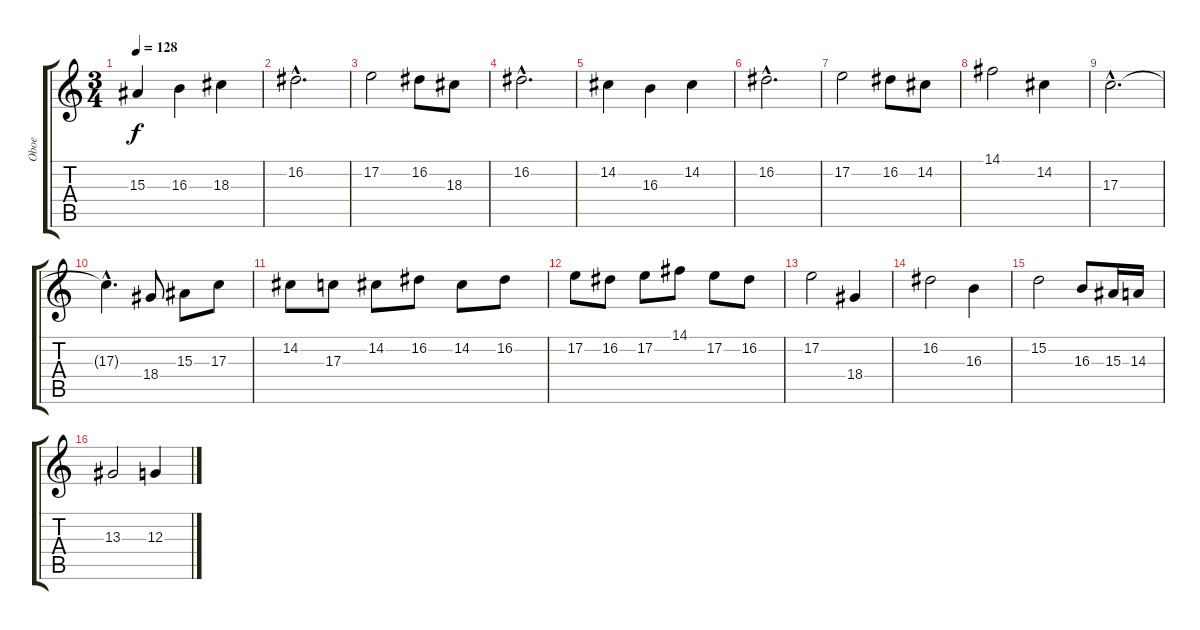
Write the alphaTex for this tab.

\track ("Oboe" "Oboe") {instrument oboe}
\staff {score tabs}
\tuning (E4 B3 G3 D3 A2 E2) {hide}
\ts (3 4)
\tempo 128
\clef g2
\ks c
15.3.4{dy f} 16.3.4 18.3.4 |
16.2{hac}.2{d} |
17.2.2 16.2.8 18.3.8 |
16.2{hac}.2{d} |
14.2.4 16.3.4 14.2.4 |
16.2{hac}.2{d} |
17.2.2 16.2.8 14.2.8 |
14.1.2 14.2.4 |
17.3{hac}.2{d} |
17.3{hac t}.4{d} 18.4.8 15.3.8 17.3.8 |
14.2.8 17.3.8 14.2.8 16.2.8 14.2.8 16.2.8 |
17.2.8 16.2.8 17.2.8 14.1.8 17.2.8 16.2.8 |
17.2.2 18.4.4 |
16.2.2 16.3.4 |
15.2.2 16.3.8 15.3.16 14.3.16 |
13.3.2 12.3.4
